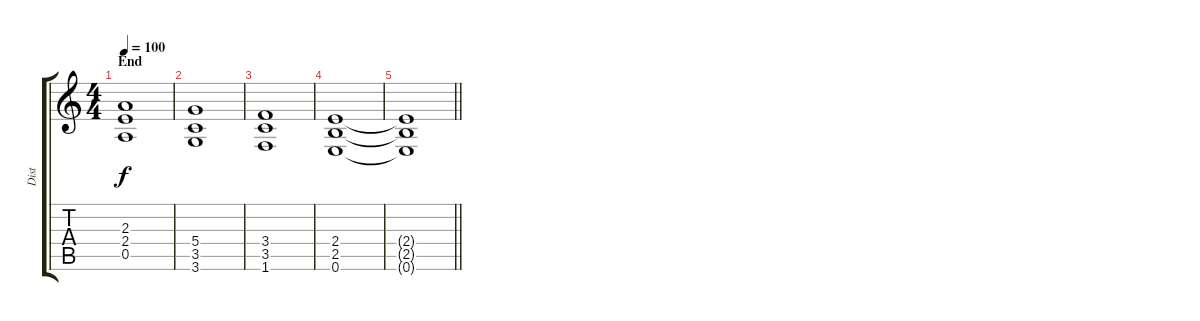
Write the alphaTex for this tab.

\track ("Dist" "Dist") {instrument distortionguitar}
\staff {score tabs}
\tuning (E4 B3 G3 D3 A2 E2) {hide}
\ts (4 4)
\section ("" "End")
\tempo 100
\clef g2
\ks c
(2.3 2.4 0.5).1{dy f} |
(5.4 3.5 3.6).1 |
(3.4 3.5 1.6).1 |
(2.4 2.5 0.6).1 |
\barLineRight lightlight
(2.4{t} 2.5{t} 0.6{t}).1
